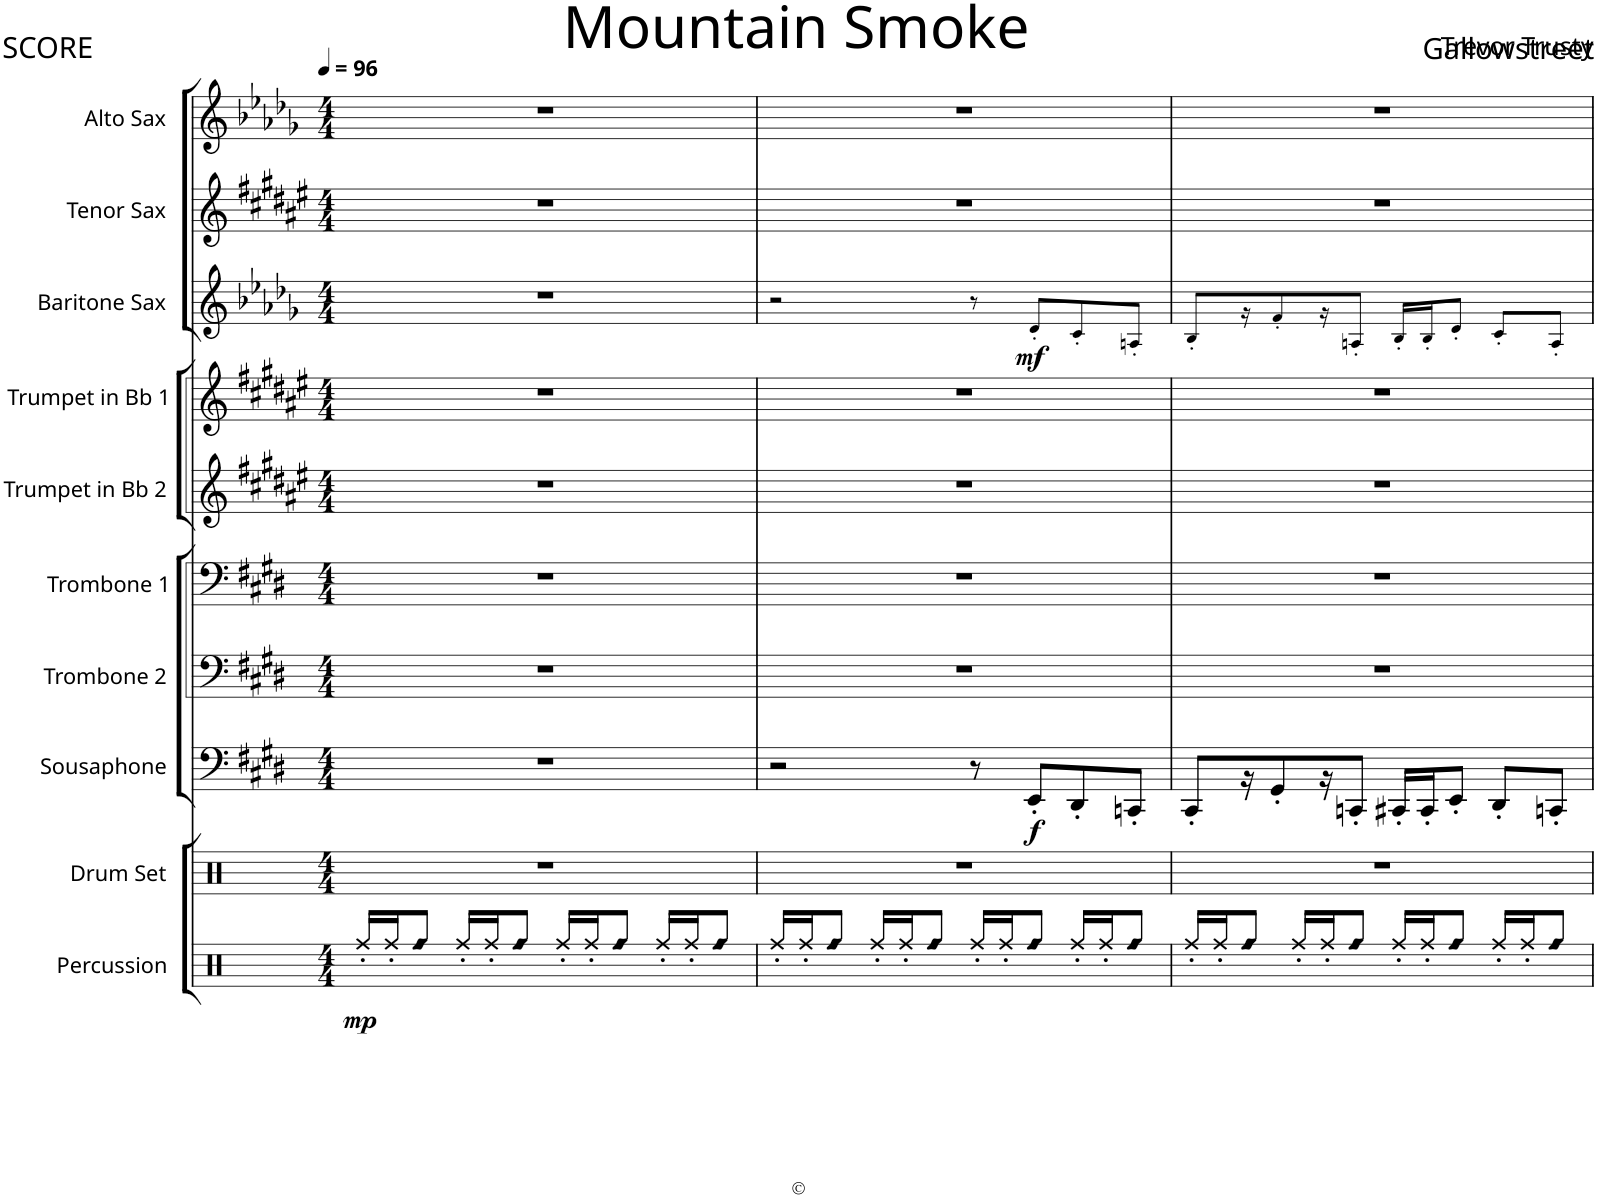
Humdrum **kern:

**kern	**dynam	**kern	**kern	**dynam	**kern	**kern	**kern	**kern	**kern	**dynam	**kern	**kern
*part10	*part10	*part9	*part8	*part8	*part7	*part6	*part5	*part4	*part3	*part3	*part2	*part1
*staff10	*staff10	*staff9	*staff8	*staff8	*staff7	*staff6	*staff5	*staff4	*staff3	*staff3	*staff2	*staff1
*I"Percussion	*	*I"Drum Set	*I"Sousaphone	*	*I"Trombone 2	*I"Trombone 1	*I"Trumpet in Bb 2	*I"Trumpet in Bb 1	*I"Baritone Sax	*	*I"Tenor Sax	*I"Alto Sax
*I'Perc.	*	*I'D. S.	*I'Sousa.	*	*I'Tbn. 2	*I'Tbn. 1	*	*	*I'B. Sx.	*	*I'T. Sx.	*I'A. Sx.
*clefX	*	*clefX	*clefF4	*	*clefF4	*clefF4	*clefG2	*clefG2	*clefG2	*	*clefG2	*clefG2
*	*	*	*	*	*	*	*Trd1c2	*Trd1c2	*Trd12c21	*	*Trd8c14	*Trd5c9
*k[]	*	*k[f#c#g#d#]	*k[f#c#g#d#]	*	*k[f#c#g#d#]	*k[f#c#g#d#]	*k[f#c#g#d#a#e#]	*k[f#c#g#d#a#e#]	*k[b-e-a-d-g-]	*	*k[f#c#g#d#a#e#]	*k[b-e-a-d-g-]
*	*	*c#:	*c#:	*	*c#:	*c#:	*d#:	*d#:	*b-:	*	*d#:	*b-:
*M4/4	*	*M4/4	*M4/4	*	*M4/4	*M4/4	*M4/4	*M4/4	*M4/4	*	*M4/4	*M4/4
*MM96	*	*MM96	*MM96	*	*MM96	*MM96	*MM96	*MM96	*MM96	*	*MM96	*MM96
=1	=1	=1	=1	=1	=1	=1	=1	=1	=1	=1	=1	=1
!	!LO:DY:b	!	!	!	!	!	!	!	!	!	!	!
16Rff'/LL	mp	1r	1r	.	1r	1r	1r	1r	1r	.	1r	1r
16Rff'/J	.	.	.	.	.	.	.	.	.	.	.	.
!LO:N:head=diamond	!	!	!	!	!	!	!	!	!	!	!	!
8Rff/J	.	.	.	.	.	.	.	.	.	.	.	.
16Rff'/LL	.	.	.	.	.	.	.	.	.	.	.	.
16Rff'/J	.	.	.	.	.	.	.	.	.	.	.	.
!LO:N:head=diamond	!	!	!	!	!	!	!	!	!	!	!	!
8Rff/J	.	.	.	.	.	.	.	.	.	.	.	.
16Rff'/LL	.	.	.	.	.	.	.	.	.	.	.	.
16Rff'/J	.	.	.	.	.	.	.	.	.	.	.	.
!LO:N:head=diamond	!	!	!	!	!	!	!	!	!	!	!	!
8Rff/J	.	.	.	.	.	.	.	.	.	.	.	.
16Rff'/LL	.	.	.	.	.	.	.	.	.	.	.	.
16Rff'/J	.	.	.	.	.	.	.	.	.	.	.	.
!LO:N:head=diamond	!	!	!	!	!	!	!	!	!	!	!	!
8Rff/J	.	.	.	.	.	.	.	.	.	.	.	.
=2	=2	=2	=2	=2	=2	=2	=2	=2	=2	=2	=2	=2
16Rff'/LL	.	1r	2r	.	1r	1r	1r	1r	2r	.	1r	1r
16Rff'/J	.	.	.	.	.	.	.	.	.	.	.	.
!LO:N:head=diamond	!	!	!	!	!	!	!	!	!	!	!	!
8Rff/J	.	.	.	.	.	.	.	.	.	.	.	.
16Rff'/LL	.	.	.	.	.	.	.	.	.	.	.	.
16Rff'/J	.	.	.	.	.	.	.	.	.	.	.	.
!LO:N:head=diamond	!	!	!	!	!	!	!	!	!	!	!	!
8Rff/J	.	.	.	.	.	.	.	.	.	.	.	.
16Rff'/LL	.	.	8r	.	.	.	.	.	8r	.	.	.
16Rff'/J	.	.	.	.	.	.	.	.	.	.	.	.
!LO:N:head=diamond	!	!	!	!LO:DY:b	!	!	!	!	!	!LO:DY:b	!	!
8Rff/J	.	.	8EE'/L	f	.	.	.	.	8d-'!/L	mf	.	.
16Rff'/LL	.	.	8DD#'/	.	.	.	.	.	8c'!/	.	.	.
16Rff'/J	.	.	.	.	.	.	.	.	.	.	.	.
!LO:N:head=diamond	!	!	!	!	!	!	!	!	!	!	!	!
8Rff/J	.	.	8CCn'/J	.	.	.	.	.	8An'!/J	.	.	.
=3	=3	=3	=3	=3	=3	=3	=3	=3	=3	=3	=3	=3
16Rff'/LL	.	1r	8CC#'/L	.	1r	1r	1r	1r	8B-'!/L	.	1r	1r
16Rff'/J	.	.	.	.	.	.	.	.	.	.	.	.
!LO:N:head=diamond	!	!	!	!	!	!	!	!	!	!	!	!
8Rff/J	.	.	16r	.	.	.	.	.	16r	.	.	.
.	.	.	8GG#'/	.	.	.	.	.	8f'!/	.	.	.
16Rff'/LL	.	.	.	.	.	.	.	.	.	.	.	.
16Rff'/J	.	.	16r	.	.	.	.	.	16r	.	.	.
!LO:N:head=diamond	!	!	!	!	!	!	!	!	!	!	!	!
8Rff/J	.	.	8CCn'/J	.	.	.	.	.	8An'!/J	.	.	.
16Rff'/LL	.	.	16CC#X'/LL	.	.	.	.	.	16B-'!/LL	.	.	.
16Rff'/J	.	.	16CC#'/J	.	.	.	.	.	16B-'!/J	.	.	.
!LO:N:head=diamond	!	!	!	!	!	!	!	!	!	!	!	!
8Rff/J	.	.	8EE'/J	.	.	.	.	.	8d-'!/J	.	.	.
16Rff'/LL	.	.	8DD#'/L	.	.	.	.	.	8c'!/L	.	.	.
16Rff'/J	.	.	.	.	.	.	.	.	.	.	.	.
!LO:N:head=diamond	!	!	!	!	!	!	!	!	!	!	!	!
8Rff/J	.	.	8CCn'/J	.	.	.	.	.	8A'!/J	.	.	.
=	=	=	=	=	=	=	=	=	=	=	=	=
*-	*-	*-	*-	*-	*-	*-	*-	*-	*-	*-	*-	*-
